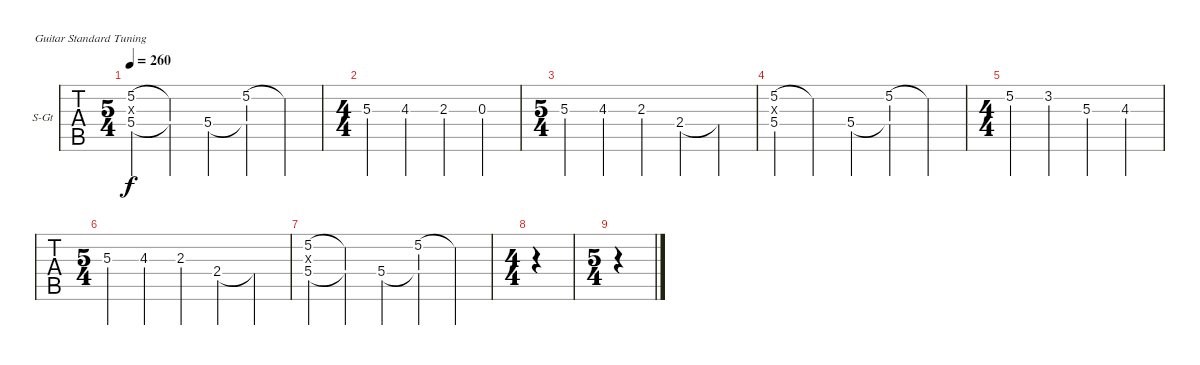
\defaultSystemsLayout 4
\bracketExtendMode groupsimilarinstruments
\firstSystemTrackNameOrientation horizontal
\otherSystemsTrackNameOrientation horizontal
\track ("Second Guitar" "S-Gt") {instrument acousticguitarsteel}
\staff {tabs}
\tuning (E4 B3 G3 D3 A2 E2)
\ts (5 4)
\tempo 260
\clef g2
\ks c
(5.4 5.2 0.3{x}).4{dy f} (5.4{t} 5.2{t}).4 5.4.4 (5.2 5.4{t}).4 5.2{t}.4 |
\ts (4 4)
5.3.4 4.3.4 2.3.4 0.3.4 |
\ts (5 4)
5.3.4 4.3.4 2.3.4 2.4.4 2.4{t}.4 |
(5.4 5.2 0.3{x}).4 5.2{t}.4 5.4.4 (5.2 5.4{t}).4 5.2{t}.4 |
\ts (4 4)
5.2.4 3.2.4 5.3.4 4.3.4 |
\ts (5 4)
5.3.4 4.3.4 2.3.4 2.4.4 2.4{t}.4 |
(5.4 5.2 0.3{x}).4 (5.4{t} 5.2{t}).4 5.4.4 (5.2 5.4{t}).4 5.2{t}.4 |
\ts (4 4)
|
\ts (5 4)
